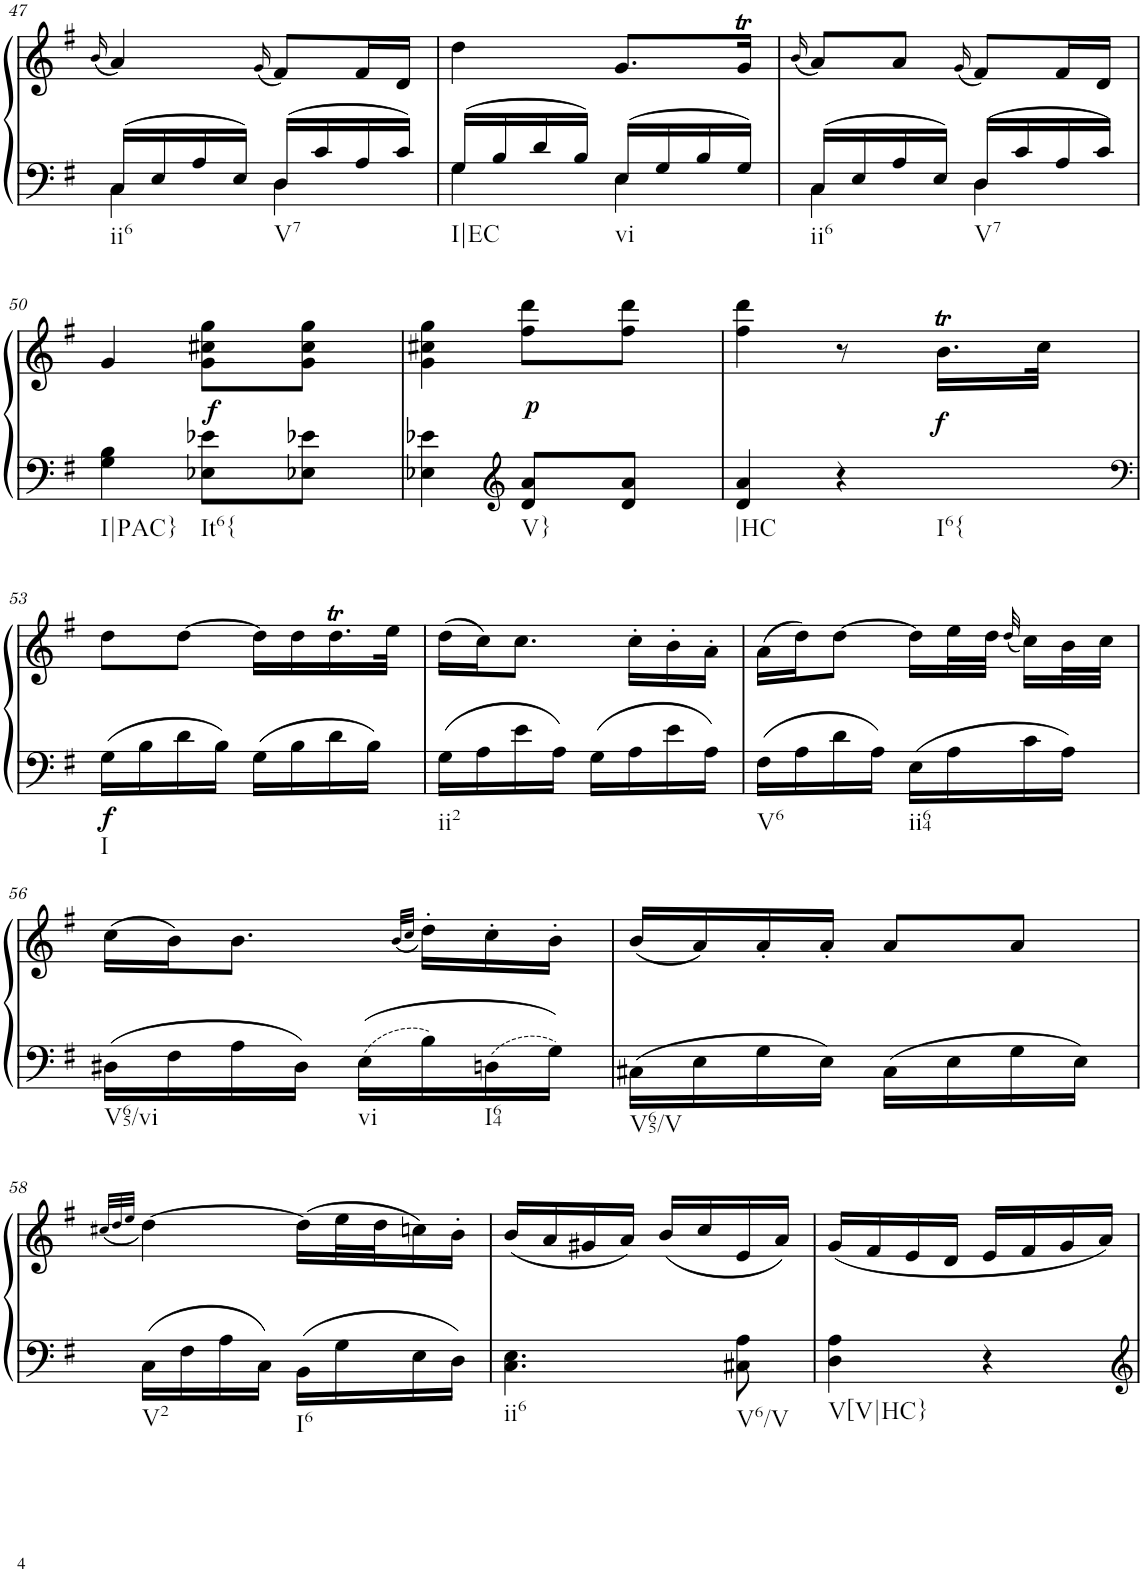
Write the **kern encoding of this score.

**kern	**kern	**dynam
*part1	*part1	*part1
*staff2	*staff1	*staff1/2
*I"Klavier linke Hand	*	*
!!LO:PB:g=z
*clefF4	*clefG2	*
*k[f#]	*k[f#]	*
*M2/4	*M2/4	*
=47	=47	=47
.	(16qb/	.
*^	*	*
!LO:TX:b:t=ii6	!	!	!
16C/LL	4C\	4a/)	.
16E/	.	.	.
16A/	.	.	.
16E/JJ	.	.	.
.	.	(16qg/	.
!LO:TX:b:t=V7	!	!	!
16D/LL	4D\	8f#/L)	.
16c/	.	.	.
16A/	.	16f#/L	.
16c/JJ	.	16d/JJ	.
=48	=48	=48	=48
!LO:TX:b:t=I|EC	!	!	!
16G/LL	4G\	4dd\	.
16B/	.	.	.
16d/	.	.	.
16B/JJ	.	.	.
!LO:TX:b:t=vi	!	!	!
16E/LL	4E\	8.g/L	.
16G/	.	.	.
16B/	.	.	.
16G/JJ	.	16gT/Jk	.
=49	=49	=49	=49
.	.	(16qb/	.
!LO:TX:b:t=ii6	!	!	!
16C/LL	4C\	8a/L)	.
16E/	.	.	.
16A/	.	8a/J	.
16E/JJ	.	.	.
.	.	(16qg/	.
!LO:TX:b:t=V7	!	!	!
16D/LL	4D\	8f#/L)	.
16c/	.	.	.
16A/	.	16f#/L	.
16c/JJ	.	16d/JJ	.
*v	*v	*	*
!!LO:LB:g=z
=50	=50	=50
!LO:TX:b:t=I|PAC}	!	!
4G\ 4B\	4g/	.
!LO:TX:b:t=It6{	!	!
!	!	!LO:DY:b
8E-X\ 8e-X\L	8g\ 8cc#X\ 8gg\L	f
8E-X\ 8e-X\J	8g\ 8cc#\ 8gg\J	.
=51	=51	=51
4E-X\ 4e-X\	4g\ 4cc#X\ 4gg\	.
*clefG2	*	*
!LO:TX:b:t=V}	!	!
!	!	!LO:DY:b
8d/ 8a/L	8ff#\ 8ddd\L	p
8d/ 8a/J	8ff#\ 8ddd\J	.
=52	=52	=52
!LO:TX:b:t=|HC	!	!
4d/ 4a/	4ff#\ 4ddd\	.
!LO:TX:b:t=I6{	!	!
4r	8r	.
!	!	!LO:DY:b
.	16.bt\LL	f
.	32cc\JJk	.
!!LO:LB:g=z
=53	=53	=53
*clefF4	*	*
!LO:TX:b:t=I	!	!
!	!	!LO:DY:b=2
16G\LL	8dd\L	f
16B\	.	.
16d\	[8dd\J	.
16B\JJ	.	.
16G\LL	16dd\LL]	.
16B\	16dd\	.
16d\	16.ddT\	.
16B\JJ	.	.
.	32ee\JJk	.
=54	=54	=54
!LO:TX:b:t=ii2	!	!
16G\LL	(16dd\LL	.
16A\	16cc\J)	.
16e\	8.cc\J	.
16A\JJ	.	.
16G\LL	.	.
16A\	16cc'\LL	.
16e\	16b'\	.
16A\JJ	16a'\JJ	.
=55	=55	=55
!LO:TX:b:t=V6	!	!
16F#\LL	(16a\LL	.
16A\	16dd\J)	.
16d\	[8dd\J	.
16A\JJ	.	.
!LO:TX:b:t=ii64	!	!
16E\LL	16dd\LL]	.
16A\	32ee\L	.
.	32dd\JJJ	.
.	(32qdd/	.
16c\	16cc\LL)	.
16A\JJ	32b\L	.
.	32cc\JJJ	.
!!LO:LB:g=z
=56	=56	=56
!LO:TX:b:t=V65/vi	!	!
16D#X\LL	(16cc\LL	.
16F#\	16b\J)	.
16A\	8.b\J	.
16D#\JJ	.	.
!LO:TX:b:t=vi	!	!
16E\LL	.	.
.	(32qb/LLL	.
.	32qcc/JJJ	.
16B\	16dd'\LL)	.
!LO:TX:b:t=I64	!	!
16Dn\	16cc'\	.
16G\JJ	16b'\JJ	.
=57	=57	=57
!LO:TX:b:t=V65/V	!	!
16C#X\LL	(16b/LL	.
16E\	16a/)	.
16G\	16a'/	.
16E\JJ	16a'/JJ	.
16C#\LL	8a/L	.
16E\	.	.
16G\	8a/J	.
16E\JJ	.	.
!!LO:LB:g=z
=58	=58	=58
.	(32qcc#X/LLL	.
.	32qdd/	.
.	32qee/JJJ	.
!LO:TX:b:t=V2	!	!
16C\LL	[4dd\)	.
16F#\	.	.
16A\	.	.
16C\JJ	.	.
!LO:TX:b:t=I6	!	!
16BB\LL	(16dd\LL]	.
16G\	32ee\L	.
.	32dd\J	.
16E\	16ccn\)	.
16D\JJ	16b'\JJ	.
=59	=59	=59
!LO:TX:b:t=ii6	!	!
4.C\ 4.E\	(16b/LL	.
.	16a/	.
.	16g#X/	.
.	16a/JJ)	.
.	(16b/LL	.
.	16cc/	.
!LO:TX:b:t=V6/V	!	!
8C#X\ 8A\	16e/	.
.	16a/JJ)	.
=60	=60	=60
!LO:TX:b:t=V[V|HC}	!	!
4D\ 4A\	(16g/LL	.
.	16f#/	.
.	16e/	.
.	16d/JJ	.
4r	16e/LL	.
.	16f#/	.
.	16g/	.
.	16a/JJ)	.
=	=	=
*-	*-	*-
